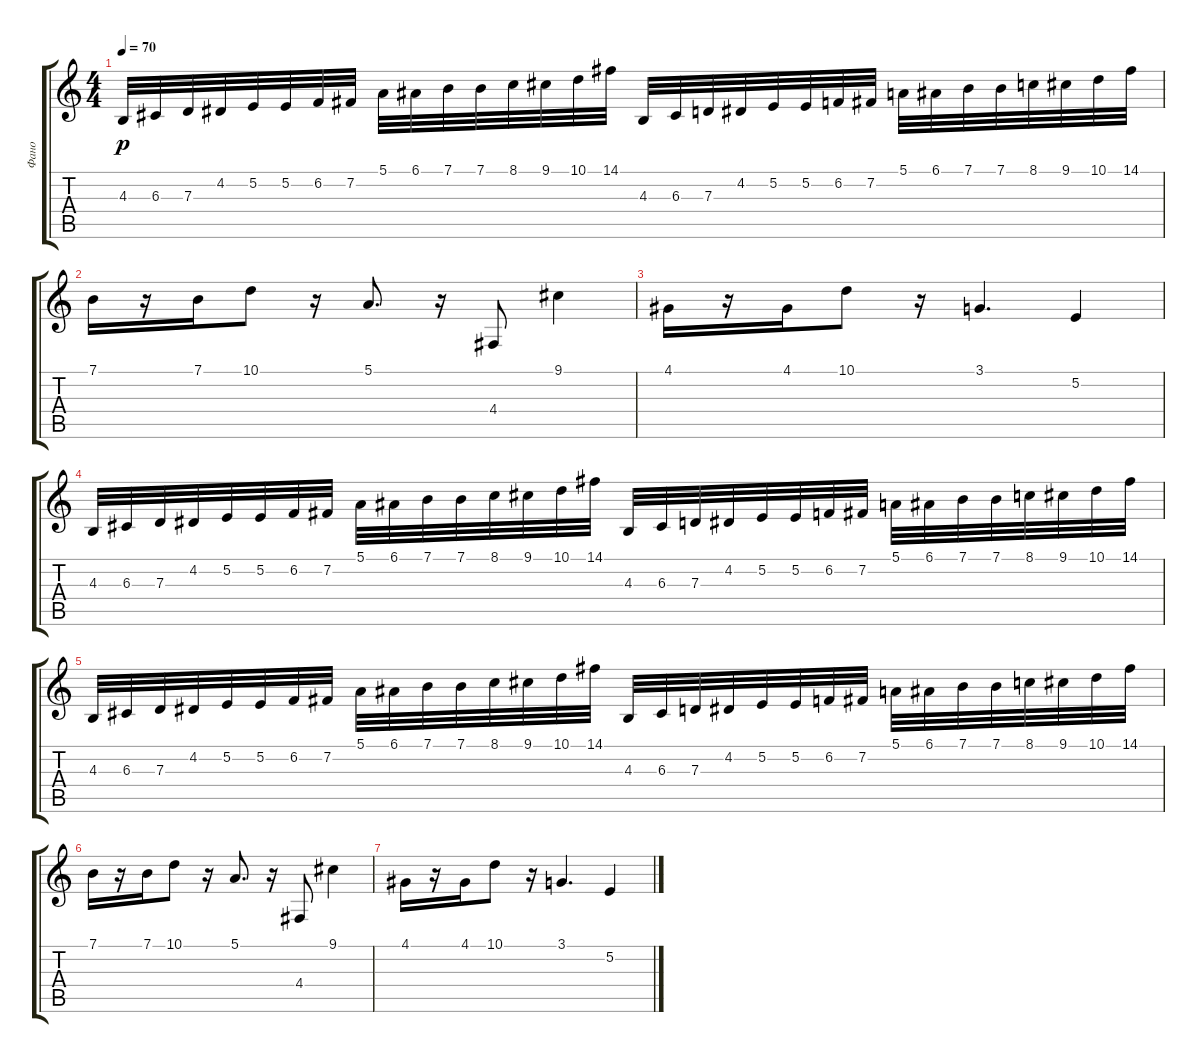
\track ("Фано" "Фано") {instrument acousticgrandpiano}
\staff {score tabs}
\tuning (E4 B3 G3 D3 A2 E2) {hide}
\ts (4 4)
\tempo 70
\clef g2
\ks c
4.3.32{dy p balance 0} 6.3.32 7.3.32 4.2.32 5.2.32 5.2.32 6.2.32 7.2.32 5.1.32{balance 16} 6.1.32 7.1.32 7.1.32 8.1.32 9.1.32 10.1.32 14.1.32 4.3.32{balance 0} 6.3.32 7.3.32 4.2.32 5.2.32 5.2.32 6.2.32 7.2.32 5.1.32{balance 16} 6.1.32 7.1.32 7.1.32 8.1.32 9.1.32 10.1.32 14.1.32 |
7.1.16 r.16 7.1.16 10.1.8 r.16 5.1.8{d} r.16 4.4.8 9.1.4 |
4.1.16 r.16 4.1.16 10.1.8 r.16 3.1.4{d} 5.2.4 |
4.3.32{balance 0} 6.3.32 7.3.32 4.2.32 5.2.32 5.2.32 6.2.32 7.2.32 5.1.32{balance 16} 6.1.32 7.1.32 7.1.32 8.1.32 9.1.32 10.1.32 14.1.32 4.3.32{balance 0} 6.3.32 7.3.32 4.2.32 5.2.32 5.2.32 6.2.32 7.2.32 5.1.32{balance 16} 6.1.32 7.1.32 7.1.32 8.1.32 9.1.32 10.1.32 14.1.32 |
4.3.32{balance 0} 6.3.32 7.3.32 4.2.32 5.2.32 5.2.32 6.2.32 7.2.32 5.1.32{balance 16} 6.1.32 7.1.32 7.1.32 8.1.32 9.1.32 10.1.32 14.1.32 4.3.32{balance 0} 6.3.32 7.3.32 4.2.32 5.2.32 5.2.32 6.2.32 7.2.32 5.1.32{balance 16} 6.1.32 7.1.32 7.1.32 8.1.32 9.1.32 10.1.32 14.1.32 |
7.1.16 r.16 7.1.16 10.1.8 r.16 5.1.8{d} r.16 4.4.8 9.1.4 |
4.1.16 r.16 4.1.16 10.1.8 r.16 3.1.4{d} 5.2.4
